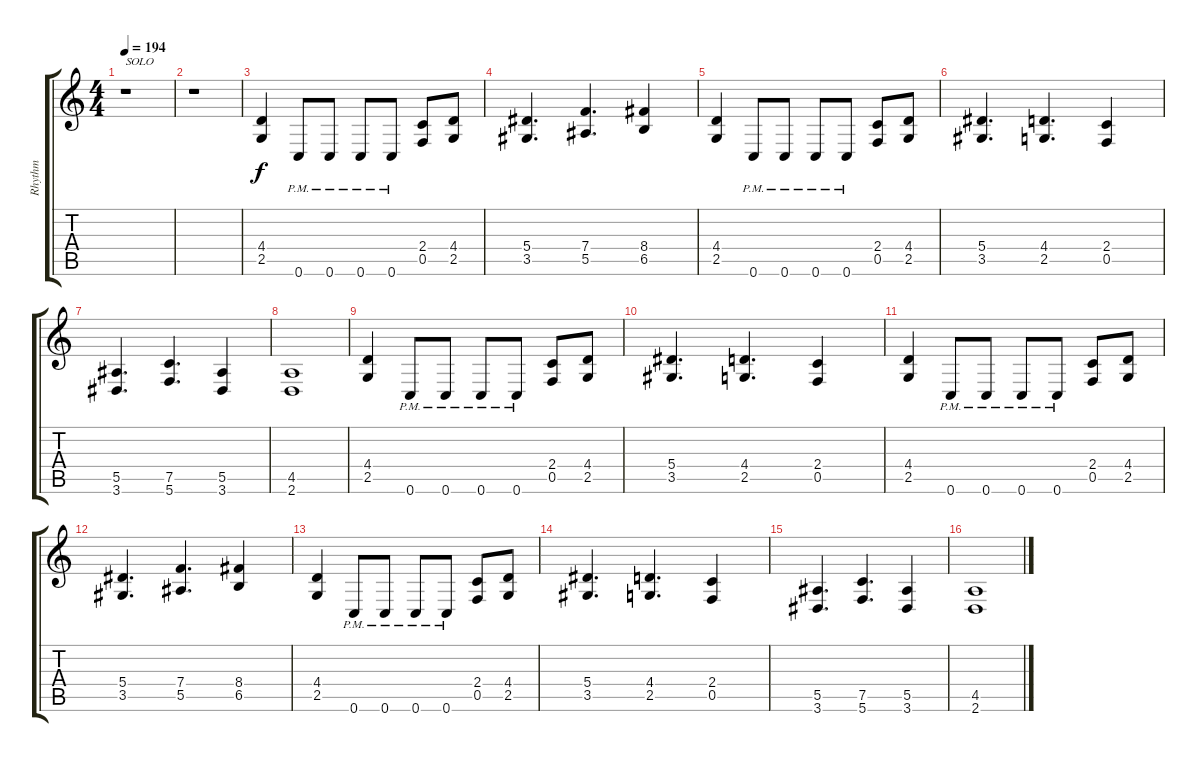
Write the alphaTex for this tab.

\track ("Rhythm" "Rhythm") {instrument overdrivenguitar}
\staff {score tabs}
\tuning (C4 G3 Eb3 Bb2 F2 C2) {hide}
\ts (4 4)
\tempo 194
\clef g2
\ks c
r.1{txt "SOLO" dy f} |
r.1 |
(4.4 2.5).4 0.6{pm}.8 0.6{pm}.8 0.6{pm}.8 0.6{pm}.8 (2.4 0.5).8 (4.4 2.5).8 |
(5.4 3.5).4{d} (7.4 5.5).4{d} (8.4 6.5).4 |
(4.4 2.5).4 0.6{pm}.8 0.6{pm}.8 0.6{pm}.8 0.6{pm}.8 (2.4 0.5).8 (4.4 2.5).8 |
(5.4 3.5).4{d} (4.4 2.5).4{d} (2.4 0.5).4 |
(5.5 3.6).4{d} (7.5 5.6).4{d} (5.5 3.6).4 |
(4.5 2.6).1 |
(4.4 2.5).4 0.6{pm}.8 0.6{pm}.8 0.6{pm}.8 0.6{pm}.8 (2.4 0.5).8 (4.4 2.5).8 |
(5.4 3.5).4{d} (4.4 2.5).4{d} (2.4 0.5).4 |
(4.4 2.5).4 0.6{pm}.8 0.6{pm}.8 0.6{pm}.8 0.6{pm}.8 (2.4 0.5).8 (4.4 2.5).8 |
(5.4 3.5).4{d} (7.4 5.5).4{d} (8.4 6.5).4 |
(4.4 2.5).4 0.6{pm}.8 0.6{pm}.8 0.6{pm}.8 0.6{pm}.8 (2.4 0.5).8 (4.4 2.5).8 |
(5.4 3.5).4{d} (4.4 2.5).4{d} (2.4 0.5).4 |
(5.5 3.6).4{d} (7.5 5.6).4{d} (5.5 3.6).4 |
(4.5 2.6).1
